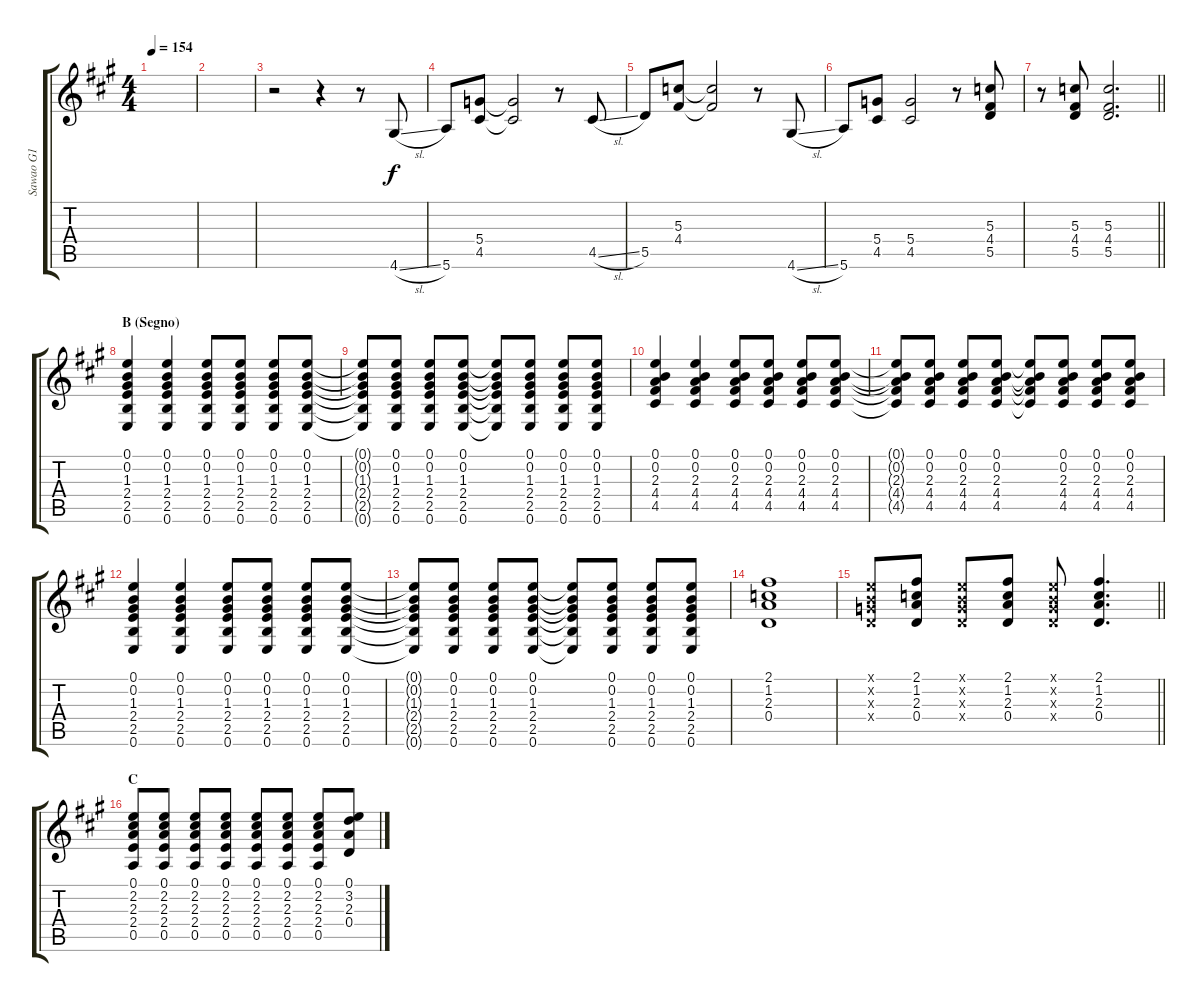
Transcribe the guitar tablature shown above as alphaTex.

\track ("Sawao G1" "Sawao G1") {instrument distortionguitar}
\staff {score tabs}
\tuning (E4 B3 G3 D3 A2 E2) {hide}
\ts (4 4)
\tempo 154
\clef g2
\ks a
|
|
r.2 r.4 r.8 4.6{sl}.8 |
5.6.8 (5.4 4.5).8 (5.4{t} 4.5{t}).2 r.8 4.5{sl}.8 |
5.5.8 (5.3 4.4).8 (5.3{t} 4.4{t}).2 r.8 4.6{sl}.8 |
5.6.8 (5.4 4.5).8 (5.4 4.5).2 r.8 (5.3 4.4 5.5).8 |
\barLineRight lightlight
r.8 (5.3 4.4 5.5).8 (5.3 4.4 5.5).2{d} |
\section ("" "B (Segno)")
(0.1 0.2 1.3 2.4 2.5 0.6).4 (0.1 0.2 1.3 2.4 2.5 0.6).4 (0.1 0.2 1.3 2.4 2.5 0.6).8 (0.1 0.2 1.3 2.4 2.5 0.6).8 (0.1 0.2 1.3 2.4 2.5 0.6).8 (0.1 0.2 1.3 2.4 2.5 0.6).8 |
(0.1{t} 0.2{t} 1.3{t} 2.4{t} 2.5{t} 0.6{t}).8 (0.1 0.2 1.3 2.4 2.5 0.6).8 (0.1 0.2 1.3 2.4 2.5 0.6).8 (0.1 0.2 1.3 2.4 2.5 0.6).8 (0.1{t} 0.2{t} 1.3{t} 2.4{t} 2.5{t} 0.6{t}).8 (0.1 0.2 1.3 2.4 2.5 0.6).8 (0.1 0.2 1.3 2.4 2.5 0.6).8 (0.1 0.2 1.3 2.4 2.5 0.6).8 |
(0.1 0.2 2.3 4.4 4.5).4 (0.1 0.2 2.3 4.4 4.5).4 (0.1 0.2 2.3 4.4 4.5).8 (0.1 0.2 2.3 4.4 4.5).8 (0.1 0.2 2.3 4.4 4.5).8 (0.1 0.2 2.3 4.4 4.5).8 |
(0.1{t} 0.2{t} 2.3{t} 4.4{t} 4.5{t}).8 (0.1 0.2 2.3 4.4 4.5).8 (0.1 0.2 2.3 4.4 4.5).8 (0.1 0.2 2.3 4.4 4.5).8 (0.1{t} 0.2{t} 2.3{t} 4.4{t} 4.5{t}).8 (0.1 0.2 2.3 4.4 4.5).8 (0.1 0.2 2.3 4.4 4.5).8 (0.1 0.2 2.3 4.4 4.5).8 |
(0.1 0.2 1.3 2.4 2.5 0.6).4 (0.1 0.2 1.3 2.4 2.5 0.6).4 (0.1 0.2 1.3 2.4 2.5 0.6).8 (0.1 0.2 1.3 2.4 2.5 0.6).8 (0.1 0.2 1.3 2.4 2.5 0.6).8 (0.1 0.2 1.3 2.4 2.5 0.6).8 |
(0.1{t} 0.2{t} 1.3{t} 2.4{t} 2.5{t} 0.6{t}).8 (0.1 0.2 1.3 2.4 2.5 0.6).8 (0.1 0.2 1.3 2.4 2.5 0.6).8 (0.1 0.2 1.3 2.4 2.5 0.6).8 (0.1{t} 0.2{t} 1.3{t} 2.4{t} 2.5{t} 0.6{t}).8 (0.1 0.2 1.3 2.4 2.5 0.6).8 (0.1 0.2 1.3 2.4 2.5 0.6).8 (0.1 0.2 1.3 2.4 2.5 0.6).8 |
(2.1 1.2 2.3 0.4).1 |
\barLineRight lightlight
(0.1{x} 0.2{x} 0.3{x} 0.4{x}).8 (2.1 1.2 2.3 0.4).8 (0.1{x} 0.2{x} 0.3{x} 0.4{x}).8 (2.1 1.2 2.3 0.4).8 (0.1{x} 0.2{x} 0.3{x} 0.4{x}).8 (2.1 1.2 2.3 0.4).4{d} |
\section ("" "C")
(0.1 2.2 2.3 2.4 0.5).8 (0.1 2.2 2.3 2.4 0.5).8 (0.1 2.2 2.3 2.4 0.5).8 (0.1 2.2 2.3 2.4 0.5).8 (0.1 2.2 2.3 2.4 0.5).8 (0.1 2.2 2.3 2.4 0.5).8 (0.1 2.2 2.3 2.4 0.5).8 (0.1 3.2 2.3 0.4).8
